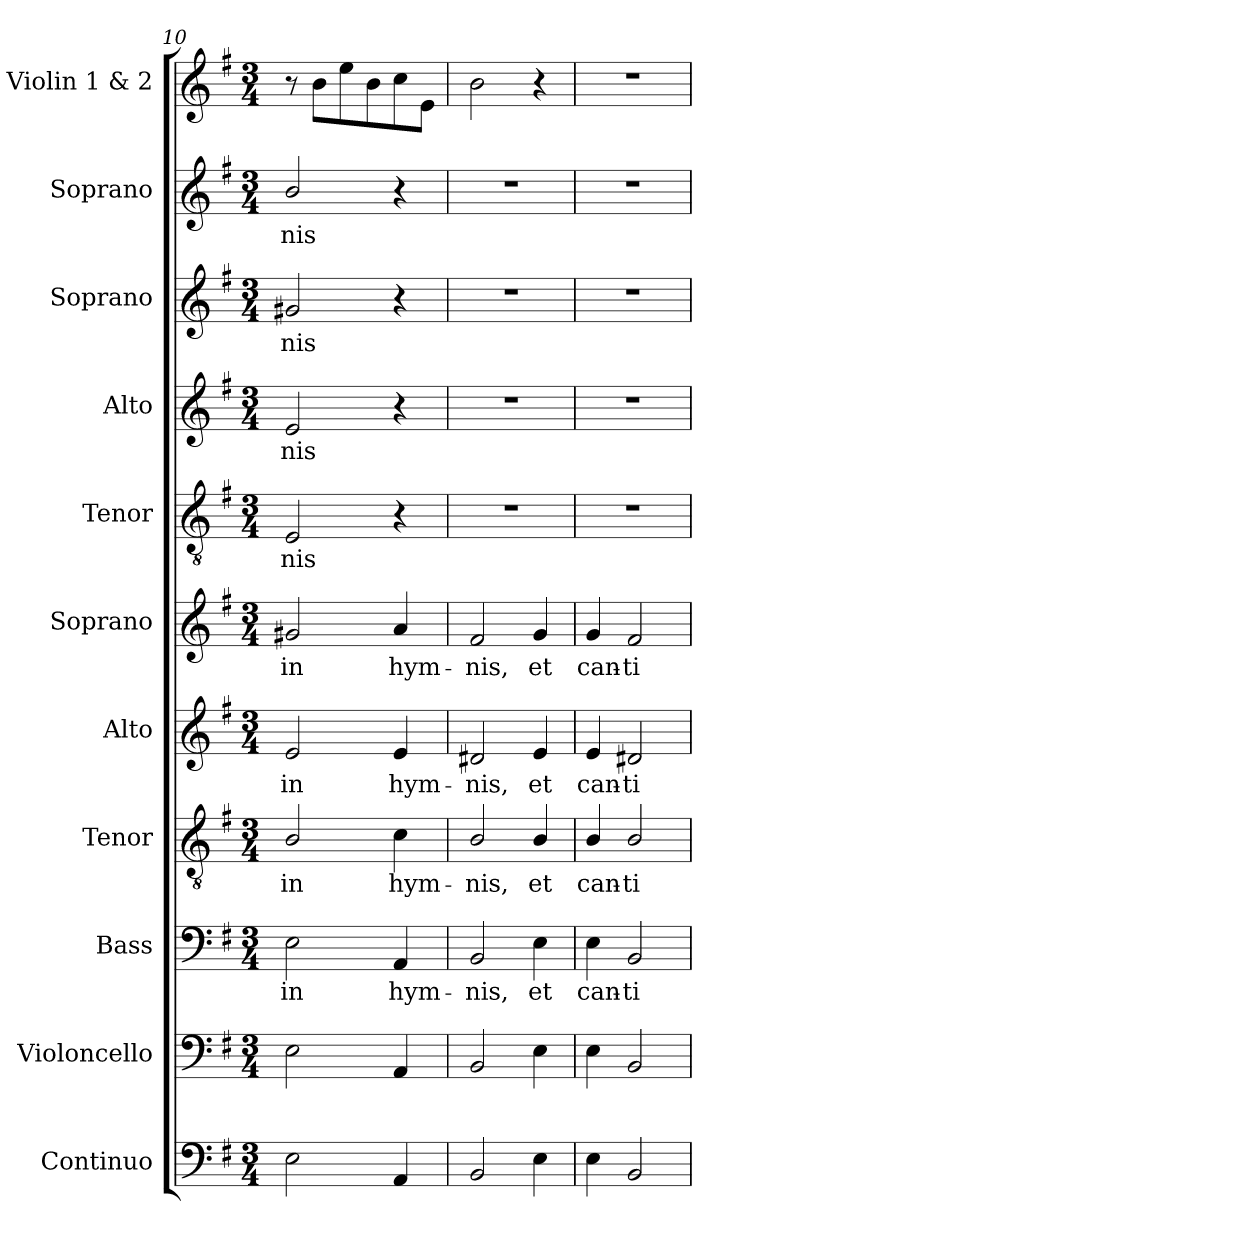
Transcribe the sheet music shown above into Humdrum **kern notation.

**kern	**kern	**kern	**text	**kern	**text	**kern	**text	**kern	**text	**kern	**text	**kern	**text	**kern	**text	**kern	**text	**kern
*part11	*part10	*part9	*part9	*part8	*part8	*part7	*part7	*part6	*part6	*part5	*part5	*part4	*part4	*part3	*part3	*part2	*part2	*part1
*staff11	*staff10	*staff9	*staff9	*staff8	*staff8	*staff7	*staff7	*staff6	*staff6	*staff5	*staff5	*staff4	*staff4	*staff3	*staff3	*staff2	*staff2	*staff1
*I"Continuo	*I"Violoncello	*I"Bass	*	*I"Tenor	*	*I"Alto	*	*I"Soprano	*	*I"Tenor	*	*I"Alto	*	*I"Soprano	*	*I"Soprano	*	*I"Violin 1 & 2
*I'Cont.	*I'Vc.	*I'B.	*	*I'T.	*	*I'A.	*	*I'S.	*	*I'T.	*	*I'A.	*	*I'S.	*	*I'S.	*	*I'Vln. 1/2
*clefF4	*clefF4	*clefF4	*	*clefGv2	*	*clefG2	*	*clefG2	*	*clefGv2	*	*clefG2	*	*clefG2	*	*clefG2	*	*clefG2
*	*	*	*	*ITrd7c12	*	*	*	*	*	*ITrd7c12	*	*	*	*	*	*	*	*
*k[f#]	*k[f#]	*k[f#]	*	*k[f#]	*	*k[f#]	*	*k[f#]	*	*k[f#]	*	*k[f#]	*	*k[f#]	*	*k[f#]	*	*k[f#]
*G:	*G:	*G:	*	*G:	*	*G:	*	*G:	*	*G:	*	*G:	*	*G:	*	*G:	*	*G:
*M3/4	*M3/4	*M3/4	*	*M3/4	*	*M3/4	*	*M3/4	*	*M3/4	*	*M3/4	*	*M3/4	*	*M3/4	*	*M3/4
=10	=10	=10	=10	=10	=10	=10	=10	=10	=10	=10	=10	=10	=10	=10	=10	=10	=10	=10
!	!	!	!LO:LY:b:color=#000000	!	!	!	!	!	!	!	!	!	!	!	!	!	!	!
!	!	!	!	!	!LO:LY:b:color=#000000	!	!	!	!	!	!	!	!	!	!	!	!	!
!	!	!	!	!	!	!	!LO:LY:b:color=#000000	!	!	!	!	!	!	!	!	!	!	!
!	!	!	!	!	!	!	!	!	!LO:LY:b:color=#000000	!	!	!	!	!	!	!	!	!
!	!	!	!	!	!	!	!	!	!	!	!LO:LY:b:color=#000000	!	!	!	!	!	!	!
!	!	!	!	!	!	!	!	!	!	!	!	!	!LO:LY:b:color=#000000	!	!	!	!	!
!	!	!	!	!	!	!	!	!	!	!	!	!	!	!	!LO:LY:b:color=#000000	!	!	!
!	!	!	!	!	!	!	!	!	!	!	!	!	!	!	!	!	!LO:LY:b:color=#000000	!
2Ei\	2Ei\	2Ei\	in	2BBi/	in	2ei/	in	2g#Xi/	in	2EEi/	-nis	2ei/	-nis	2g#Xi/	-nis	2bi/	-nis	8r
.	.	.	.	.	.	.	.	.	.	.	.	.	.	.	.	.	.	8bi\L
.	.	.	.	.	.	.	.	.	.	.	.	.	.	.	.	.	.	8eei\
.	.	.	.	.	.	.	.	.	.	.	.	.	.	.	.	.	.	8bi\
!	!	!	!LO:LY:b:color=#000000	!	!	!	!	!	!	!	!	!	!	!	!	!	!	!
!	!	!	!	!	!LO:LY:b:color=#000000	!	!	!	!	!	!	!	!	!	!	!	!	!
!	!	!	!	!	!	!	!LO:LY:b:color=#000000	!	!	!	!	!	!	!	!	!	!	!
!	!	!	!	!	!	!	!	!	!LO:LY:b:color=#000000	!	!	!	!	!	!	!	!	!
4AAi/	4AAi/	4AAi/	hym-	4Ci\	hym-	4ei/	hym-	4ai/	hym-	4r	.	4r	.	4r	.	4r	.	8cci\
.	.	.	.	.	.	.	.	.	.	.	.	.	.	.	.	.	.	8ei\J
!!LO:PB:g=z
=11	=11	=11	=11	=11	=11	=11	=11	=11	=11	=11	=11	=11	=11	=11	=11	=11	=11	=11
!	!	!	!LO:LY:b:color=#000000	!	!	!	!	!	!	!	!	!	!	!	!	!	!	!
!	!	!	!	!	!LO:LY:b:color=#000000	!	!	!	!	!	!	!	!	!	!	!	!	!
!	!	!	!	!	!	!	!LO:LY:b:color=#000000	!	!	!	!	!	!	!	!	!	!	!
!	!	!	!	!	!	!	!	!	!LO:LY:b:color=#000000	!LO:N:vis=1	!	!LO:N:vis=1	!	!LO:N:vis=1	!	!LO:N:vis=1	!	!
2BBi/	2BBi/	2BBi/	-nis,	2BBi/	-nis,	2d#Xi/	-nis,	2f#i/	-nis,	2.r	.	2.r	.	2.r	.	2.r	.	2bi\
!	!	!	!LO:LY:b:color=#000000	!	!	!	!	!	!	!	!	!	!	!	!	!	!	!
!	!	!	!	!	!LO:LY:b:color=#000000	!	!	!	!	!	!	!	!	!	!	!	!	!
!	!	!	!	!	!	!	!LO:LY:b:color=#000000	!	!	!	!	!	!	!	!	!	!	!
!	!	!	!	!	!	!	!	!	!LO:LY:b:color=#000000	!	!	!	!	!	!	!	!	!
4Ei\	4Ei\	4Ei\	et	4BBi/	et	4ei/	et	4gi/	et	.	.	.	.	.	.	.	.	4r
=12	=12	=12	=12	=12	=12	=12	=12	=12	=12	=12	=12	=12	=12	=12	=12	=12	=12	=12
!	!	!	!LO:LY:b:color=#000000	!	!	!	!	!	!	!	!	!	!	!	!	!	!	!
!	!	!	!	!	!LO:LY:b:color=#000000	!	!	!	!	!	!	!	!	!	!	!	!	!
!	!	!	!	!	!	!	!LO:LY:b:color=#000000	!	!	!	!	!	!	!	!	!	!	!
!	!	!	!	!	!	!	!	!	!LO:LY:b:color=#000000	!LO:N:vis=1	!	!LO:N:vis=1	!	!LO:N:vis=1	!	!LO:N:vis=1	!	!LO:N:vis=1
4Ei\	4Ei\	4Ei\	can-	4BBi/	can-	4ei/	can-	4gi/	can-	2.r	.	2.r	.	2.r	.	2.r	.	2.r
!	!	!	!LO:LY:b:color=#000000	!	!	!	!	!	!	!	!	!	!	!	!	!	!	!
!	!	!	!	!	!LO:LY:b:color=#000000	!	!	!	!	!	!	!	!	!	!	!	!	!
!	!	!	!	!	!	!	!LO:LY:b:color=#000000	!	!	!	!	!	!	!	!	!	!	!
!	!	!	!	!	!	!	!	!	!LO:LY:b:color=#000000	!	!	!	!	!	!	!	!	!
2BBi/	2BBi/	2BBi/	-ti-	2BBi/	-ti-	2d#Xi/	-ti-	2f#i/	-ti-	.	.	.	.	.	.	.	.	.
=	=	=	=	=	=	=	=	=	=	=	=	=	=	=	=	=	=	=
*-	*-	*-	*-	*-	*-	*-	*-	*-	*-	*-	*-	*-	*-	*-	*-	*-	*-	*-
